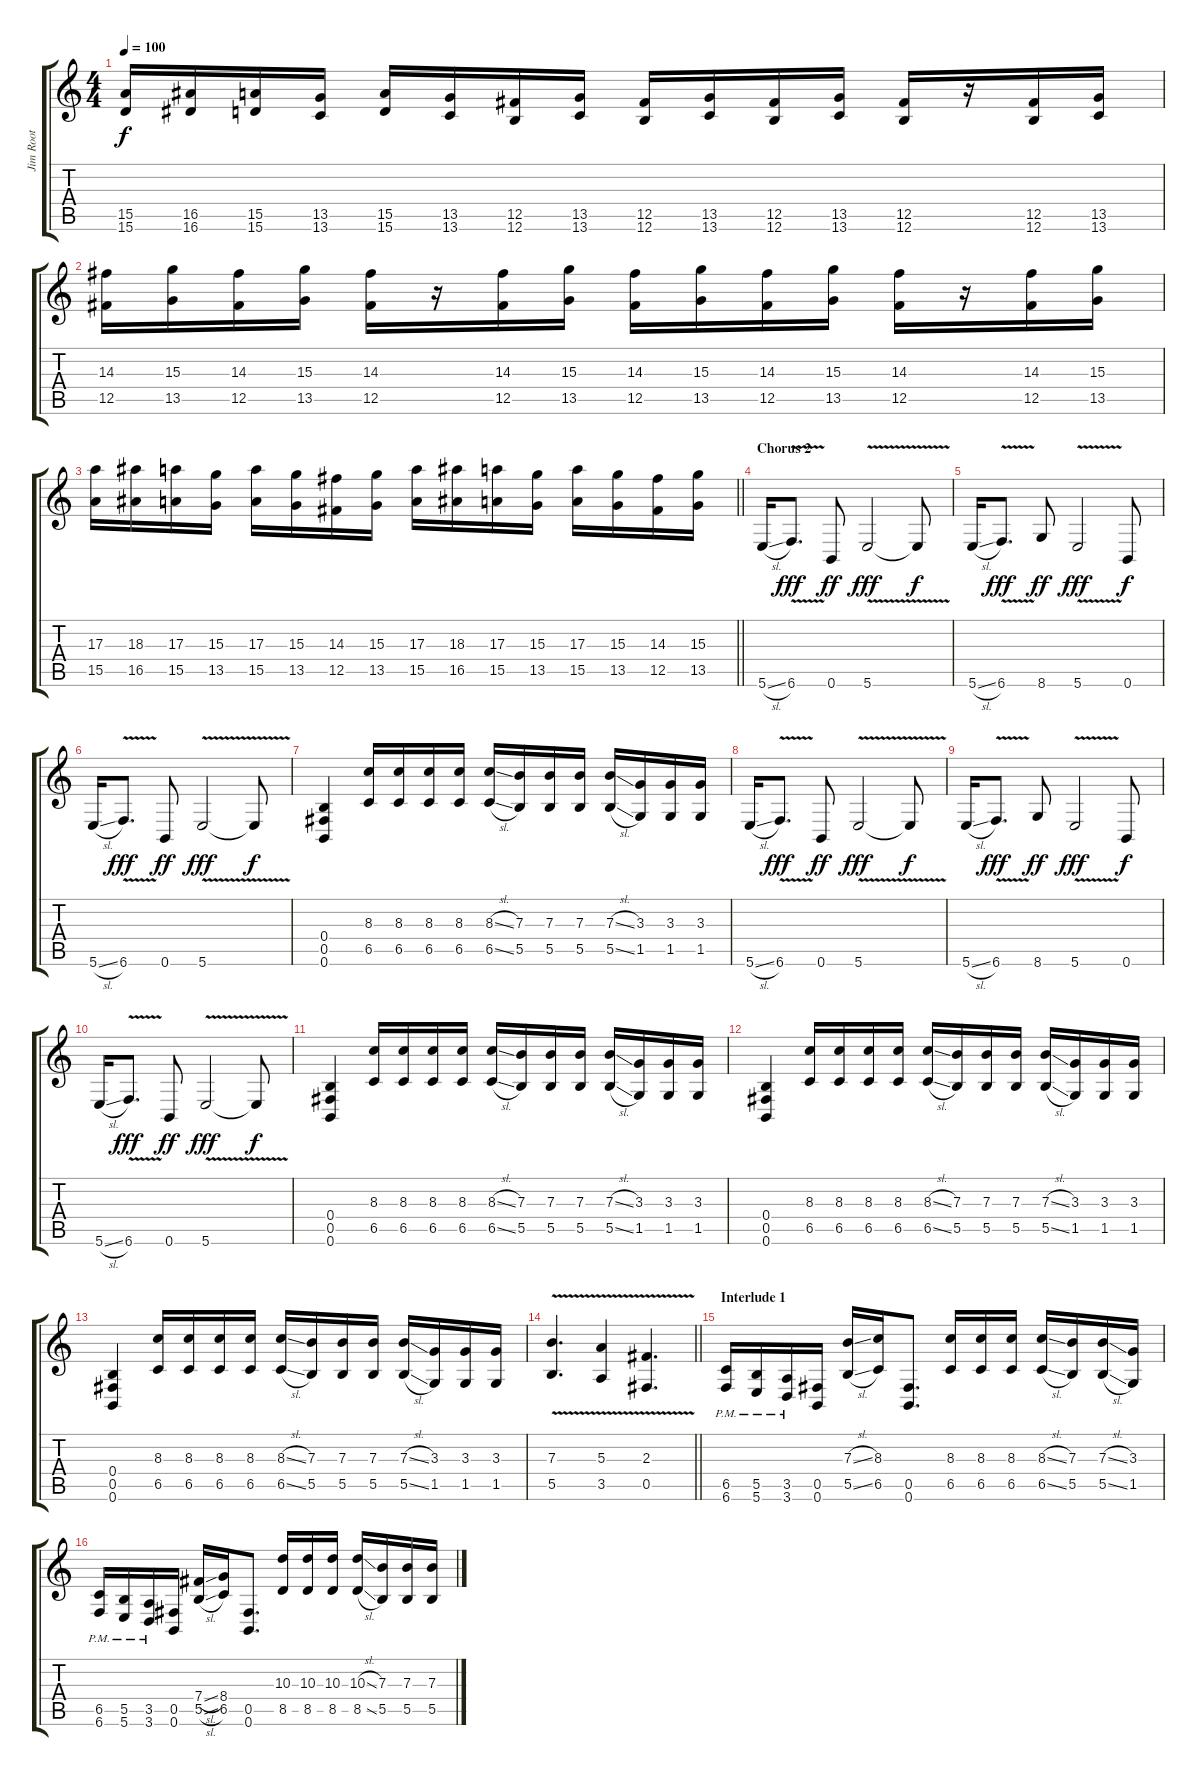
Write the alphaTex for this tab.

\track ("Jim Root" "Jim Root") {instrument distortionguitar}
\staff {score tabs}
\tuning (Db4 Ab3 E3 B2 Gb2 B1) {hide}
\ts (4 4)
\tempo 100
\clef g2
\ks c
(15.5 15.6).16{dy f} (16.5 16.6).16 (15.5 15.6).16 (13.5 13.6).16 (15.5 15.6).16 (13.5 13.6).16 (12.5 12.6).16 (13.5 13.6).16 (12.5 12.6).16 (13.5 13.6).16 (12.5 12.6).16 (13.5 13.6).16 (12.5 12.6).16 r.16 (12.5 12.6).16 (13.5 13.6).16 |
(14.3 12.5).16 (15.3 13.5).16 (14.3 12.5).16 (15.3 13.5).16 (14.3 12.5).16 r.16 (14.3 12.5).16 (15.3 13.5).16 (14.3 12.5).16 (15.3 13.5).16 (14.3 12.5).16 (15.3 13.5).16 (14.3 12.5).16 r.16 (14.3 12.5).16 (15.3 13.5).16 |
\barLineRight lightlight
(17.3 15.5).16 (18.3 16.5).16 (17.3 15.5).16 (15.3 13.5).16 (17.3 15.5).16 (15.3 13.5).16 (14.3 12.5).16 (15.3 13.5).16 (17.3 15.5).16 (18.3 16.5).16 (17.3 15.5).16 (15.3 13.5).16 (17.3 15.5).16 (15.3 13.5).16 (14.3 12.5).16 (15.3 13.5).16 |
\section ("" "Chorus 2")
5.6{sl}.16 6.6{v}.8{d dy fff} 0.6.8{dy ff} 5.6{v}.2{dy fff} 5.6{t}.8{dy f} |
5.6{sl}.16 6.6{v}.8{d dy fff} 8.6.8{dy ff} 5.6{v}.2{dy fff} 0.6.8{dy f} |
5.6{sl}.16 6.6{v}.8{d dy fff} 0.6.8{dy ff} 5.6{v}.2{dy fff} 5.6{t}.8{dy f} |
(0.4 0.5 0.6).4 (8.3 6.5).16 (8.3 6.5).16 (8.3 6.5).16 (8.3 6.5).16 (8.3{sl} 6.5{sl}).16 (7.3 5.5).16 (7.3 5.5).16 (7.3 5.5).16 (7.3{sl} 5.5{sl}).16 (3.3 1.5).16 (3.3 1.5).16 (3.3 1.5).16 |
5.6{sl}.16 6.6{v}.8{d dy fff} 0.6.8{dy ff} 5.6{v}.2{dy fff} 5.6{t}.8{dy f} |
5.6{sl}.16 6.6{v}.8{d dy fff} 8.6.8{dy ff} 5.6{v}.2{dy fff} 0.6.8{dy f} |
5.6{sl}.16 6.6{v}.8{d dy fff} 0.6.8{dy ff} 5.6{v}.2{dy fff} 5.6{t}.8{dy f} |
(0.4 0.5 0.6).4 (8.3 6.5).16 (8.3 6.5).16 (8.3 6.5).16 (8.3 6.5).16 (8.3{sl} 6.5{sl}).16 (7.3 5.5).16 (7.3 5.5).16 (7.3 5.5).16 (7.3{sl} 5.5{sl}).16 (3.3 1.5).16 (3.3 1.5).16 (3.3 1.5).16 |
(0.4 0.5 0.6).4 (8.3 6.5).16 (8.3 6.5).16 (8.3 6.5).16 (8.3 6.5).16 (8.3{sl} 6.5{sl}).16 (7.3 5.5).16 (7.3 5.5).16 (7.3 5.5).16 (7.3{sl} 5.5{sl}).16 (3.3 1.5).16 (3.3 1.5).16 (3.3 1.5).16 |
(0.4 0.5 0.6).4 (8.3 6.5).16 (8.3 6.5).16 (8.3 6.5).16 (8.3 6.5).16 (8.3{sl} 6.5{sl}).16 (7.3 5.5).16 (7.3 5.5).16 (7.3 5.5).16 (7.3{sl} 5.5{sl}).16 (3.3 1.5).16 (3.3 1.5).16 (3.3 1.5).16 |
\barLineRight lightlight
(7.3{v} 5.5{v}).4{d} (5.3{v} 3.5{v}).4 (2.3{v} 0.5{v}).4{d} |
\section ("" "Interlude 1")
(6.5{pm} 6.6{pm}).16 (5.5{pm} 5.6{pm}).16 (3.5{pm} 3.6{pm}).16 (0.5 0.6).16 (7.3{sl} 5.5{sl}).16 (8.3 6.5).16 (0.5 0.6).8{d} (8.3 6.5).16 (8.3 6.5).16 (8.3 6.5).16 (8.3{sl} 6.5{sl}).16 (7.3 5.5).16 (7.3{sl} 5.5{sl}).16 (3.3 1.5).16 |
(6.5{pm} 6.6{pm}).16 (5.5{pm} 5.6{pm}).16 (3.5{pm} 3.6{pm}).16 (0.5 0.6).16 (7.4{sl} 5.5{sl}).16 (8.4 6.5).16 (0.5 0.6).8{d} (10.3 8.5).16 (10.3 8.5).16 (10.3 8.5).16 (10.3{sl} 8.5{sl}).16 (7.3 5.5).16 (7.3 5.5).16 (7.3 5.5).16
